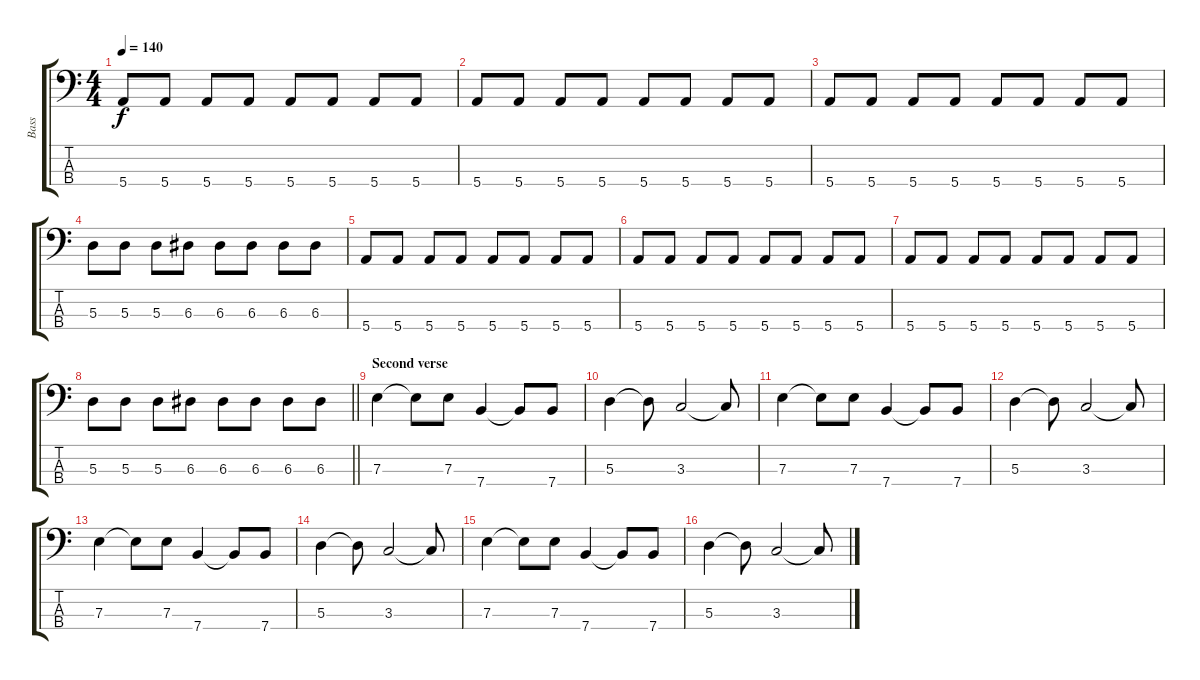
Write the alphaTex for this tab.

\track ("Bass" "Bass") {instrument electricbassfinger}
\staff {score tabs}
\tuning (G2 D2 A1 E1) {hide}
\ts (4 4)
\tempo 140
\clef f4
\ks c
5.4.8{dy f} 5.4.8 5.4.8 5.4.8 5.4.8 5.4.8 5.4.8 5.4.8 |
5.4.8 5.4.8 5.4.8 5.4.8 5.4.8 5.4.8 5.4.8 5.4.8 |
5.4.8 5.4.8 5.4.8 5.4.8 5.4.8 5.4.8 5.4.8 5.4.8 |
5.3.8 5.3.8 5.3.8 6.3.8 6.3.8 6.3.8 6.3.8 6.3.8 |
5.4.8 5.4.8 5.4.8 5.4.8 5.4.8 5.4.8 5.4.8 5.4.8 |
5.4.8 5.4.8 5.4.8 5.4.8 5.4.8 5.4.8 5.4.8 5.4.8 |
5.4.8 5.4.8 5.4.8 5.4.8 5.4.8 5.4.8 5.4.8 5.4.8 |
\barLineRight lightlight
5.3.8 5.3.8 5.3.8 6.3.8 6.3.8 6.3.8 6.3.8 6.3.8 |
\section ("" "Second verse")
7.3.4 7.3{t}.8 7.3.8 7.4.4 7.4{t}.8 7.4.8 |
5.3.4 5.3{t}.8 3.3.2 3.3{t}.8 |
7.3.4 7.3{t}.8 7.3.8 7.4.4 7.4{t}.8 7.4.8 |
5.3.4 5.3{t}.8 3.3.2 3.3{t}.8 |
7.3.4 7.3{t}.8 7.3.8 7.4.4 7.4{t}.8 7.4.8 |
5.3.4 5.3{t}.8 3.3.2 3.3{t}.8 |
7.3.4 7.3{t}.8 7.3.8 7.4.4 7.4{t}.8 7.4.8 |
5.3.4 5.3{t}.8 3.3.2 3.3{t}.8
